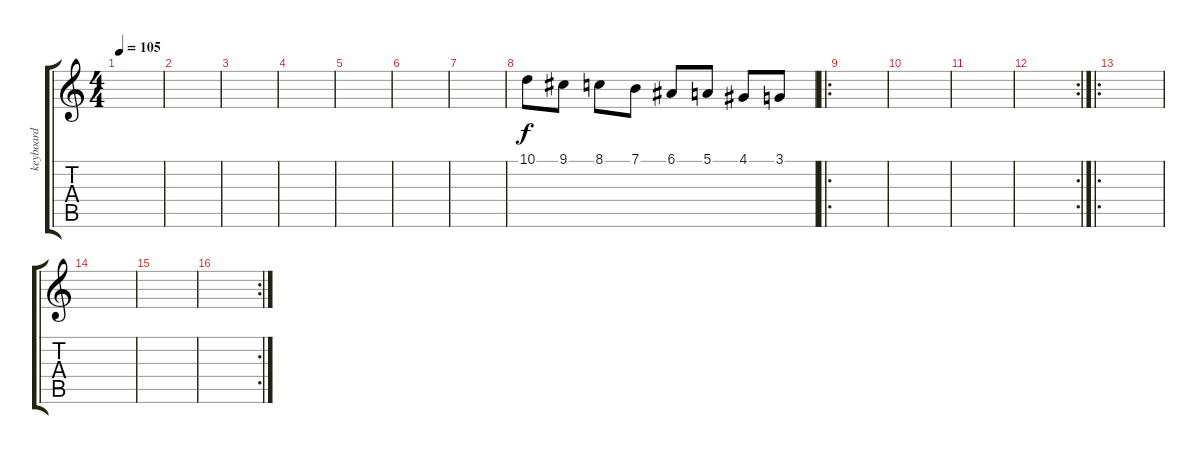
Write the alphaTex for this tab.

\track ("keyboard" "keyboard") {instrument stringensemble1}
\staff {score tabs}
\tuning (E4 B3 G3 D3 A2 E2) {hide}
\ts (4 4)
\tempo 105
\clef g2
\ks c
|
|
|
|
|
|
|
10.1.8 9.1.8 8.1.8 7.1.8 6.1.8 5.1.8 4.1.8 3.1.8 |
\ro
|
|
|
\rc 2
|
\ro
|
|
|
\rc 2
